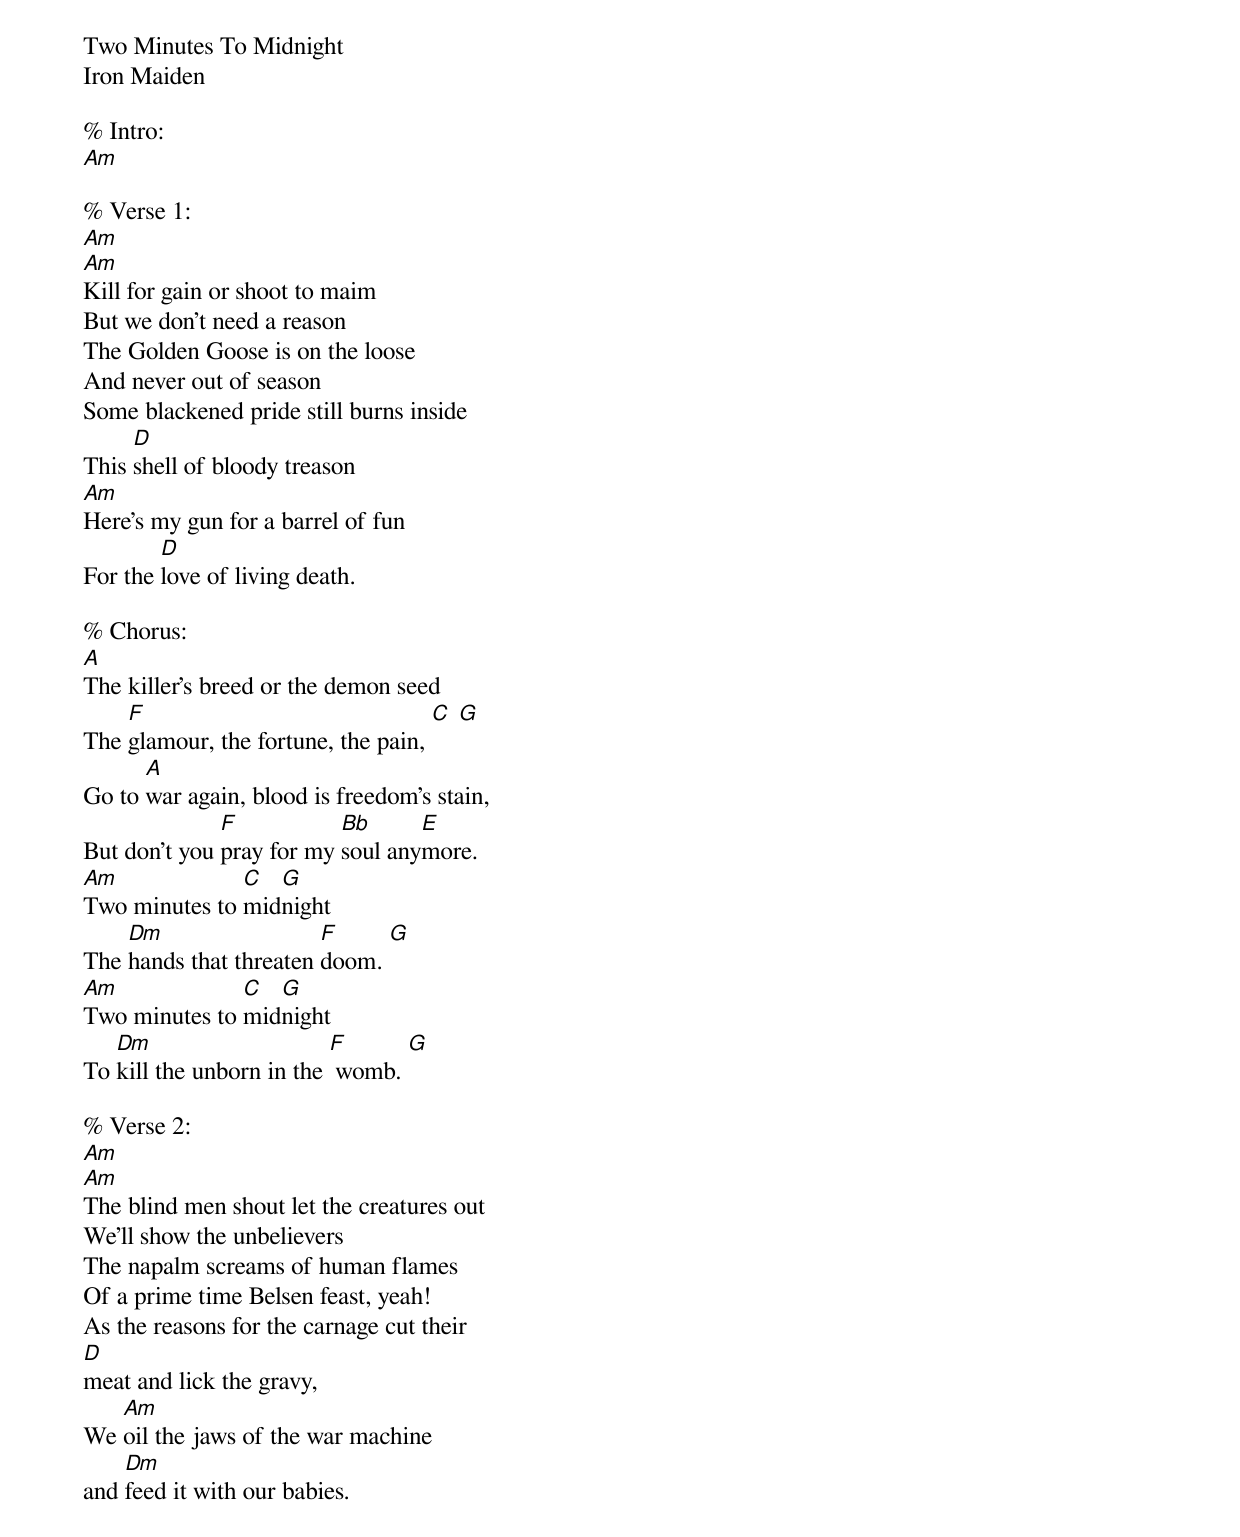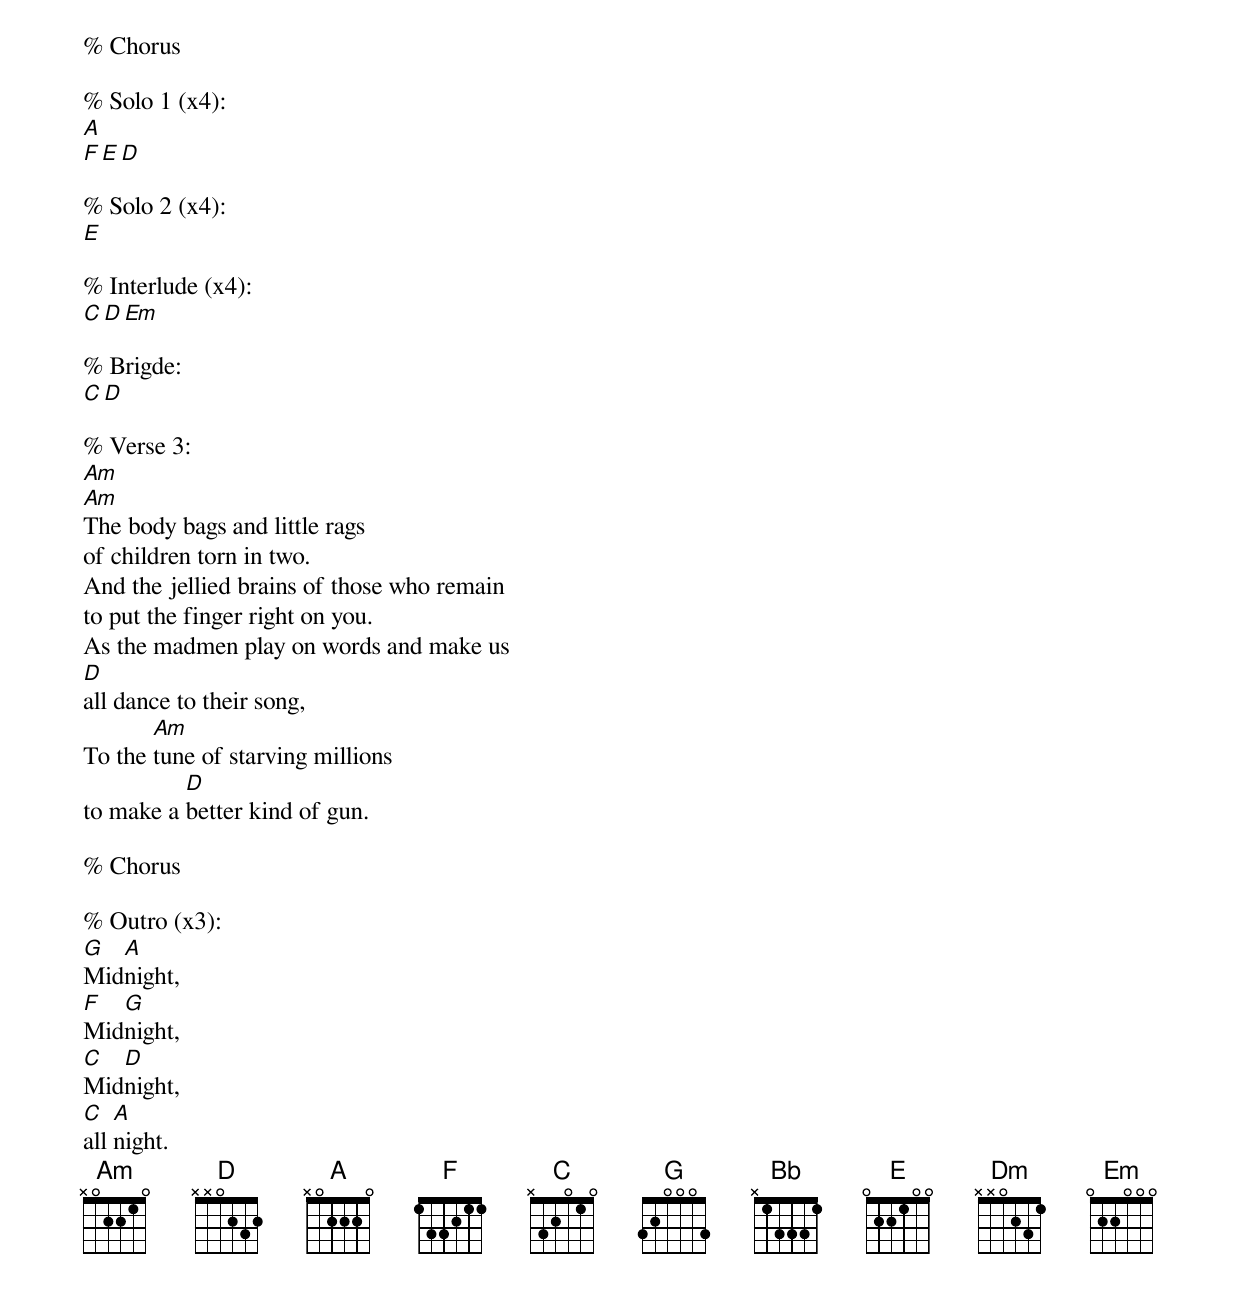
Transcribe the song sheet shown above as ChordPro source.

Two Minutes To Midnight
Iron Maiden

% Intro:
[Am]

% Verse 1:
[Am]
[Am]Kill for gain or shoot to maim
But we don't need a reason
The Golden Goose is on the loose
And never out of season
Some blackened pride still burns inside
This [D]shell of bloody treason
[Am]Here's my gun for a barrel of fun
For the [D]love of living death.

% Chorus:
[A]The killer's breed or the demon seed
The [F]glamour, the fortune, the pain, [C] [G]
Go to [A]war again, blood is freedom's stain,
But don't you [F]pray for my [Bb]soul any[E]more.
[Am]Two minutes to [C]mid[G]night
The [Dm]hands that threaten [F]doom. [G]
[Am]Two minutes to [C]mid[G]night
To [Dm]kill the unborn in the [F] womb. [G]

% Verse 2:
[Am]
[Am]The blind men shout let the creatures out
We'll show the unbelievers
The napalm screams of human flames
Of a prime time Belsen feast, yeah!
As the reasons for the carnage cut their
[D]meat and lick the gravy,
We [Am]oil the jaws of the war machine
and [Dm]feed it with our babies.

% Chorus

% Solo 1 (x4):
[A]
[F][E][D]

% Solo 2 (x4):
[E]

% Interlude (x4):
[C][D][Em]

% Brigde:
[C][D]

% Verse 3:
[Am]
[Am]The body bags and little rags
of children torn in two.
And the jellied brains of those who remain
to put the finger right on you.
As the madmen play on words and make us
[D]all dance to their song,
To the [Am]tune of starving millions
to make a [D]better kind of gun.

% Chorus

% Outro (x3):
[G]Mid[A]night,
[F]Mid[G]night,
[C]Mid[D]night,
[C]all [A]night.
